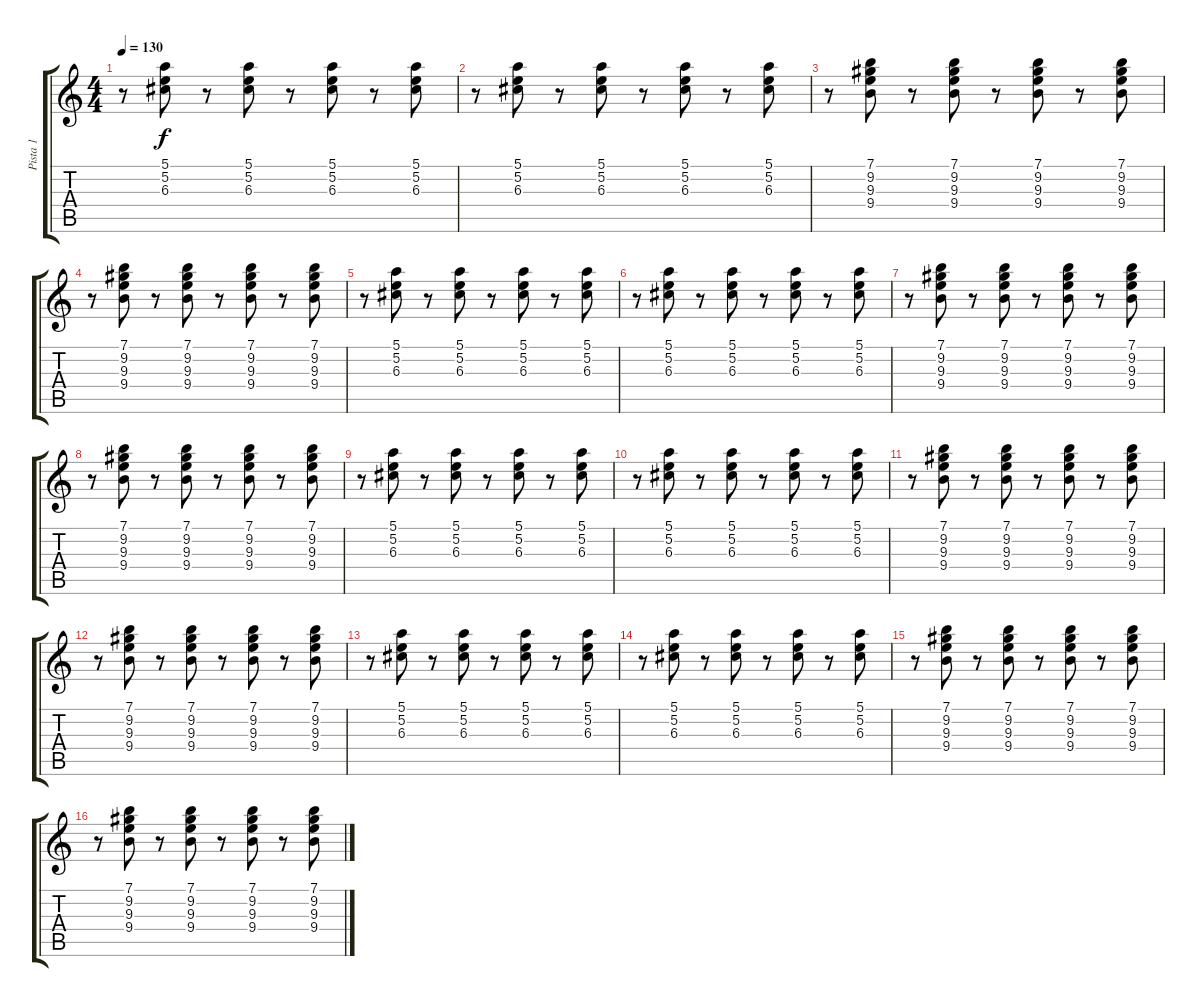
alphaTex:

\track ("Pista 1" "Pista 1") {instrument electricguitarjazz}
\staff {score tabs}
\tuning (E4 B3 G3 D3 A2 E2) {hide}
\ts (4 4)
\tempo 130
\clef g2
\ks c
r.8{dy f} (5.1 5.2 6.3).8 r.8 (5.1 5.2 6.3).8 r.8 (5.1 5.2 6.3).8 r.8 (5.1 5.2 6.3).8 |
r.8 (5.1 5.2 6.3).8 r.8 (5.1 5.2 6.3).8 r.8 (5.1 5.2 6.3).8 r.8 (5.1 5.2 6.3).8 |
r.8 (7.1 9.2 9.3 9.4).8 r.8 (7.1 9.2 9.3 9.4).8 r.8 (7.1 9.2 9.3 9.4).8 r.8 (7.1 9.2 9.3 9.4).8 |
r.8 (7.1 9.2 9.3 9.4).8 r.8 (7.1 9.2 9.3 9.4).8 r.8 (7.1 9.2 9.3 9.4).8 r.8 (7.1 9.2 9.3 9.4).8 |
r.8 (5.1 5.2 6.3).8 r.8 (5.1 5.2 6.3).8 r.8 (5.1 5.2 6.3).8 r.8 (5.1 5.2 6.3).8 |
r.8 (5.1 5.2 6.3).8 r.8 (5.1 5.2 6.3).8 r.8 (5.1 5.2 6.3).8 r.8 (5.1 5.2 6.3).8 |
r.8 (7.1 9.2 9.3 9.4).8 r.8 (7.1 9.2 9.3 9.4).8 r.8 (7.1 9.2 9.3 9.4).8 r.8 (7.1 9.2 9.3 9.4).8 |
r.8 (7.1 9.2 9.3 9.4).8 r.8 (7.1 9.2 9.3 9.4).8 r.8 (7.1 9.2 9.3 9.4).8 r.8 (7.1 9.2 9.3 9.4).8 |
r.8 (5.1 5.2 6.3).8 r.8 (5.1 5.2 6.3).8 r.8 (5.1 5.2 6.3).8 r.8 (5.1 5.2 6.3).8 |
r.8 (5.1 5.2 6.3).8 r.8 (5.1 5.2 6.3).8 r.8 (5.1 5.2 6.3).8 r.8 (5.1 5.2 6.3).8 |
r.8 (7.1 9.2 9.3 9.4).8 r.8 (7.1 9.2 9.3 9.4).8 r.8 (7.1 9.2 9.3 9.4).8 r.8 (7.1 9.2 9.3 9.4).8 |
r.8 (7.1 9.2 9.3 9.4).8 r.8 (7.1 9.2 9.3 9.4).8 r.8 (7.1 9.2 9.3 9.4).8 r.8 (7.1 9.2 9.3 9.4).8 |
r.8 (5.1 5.2 6.3).8 r.8 (5.1 5.2 6.3).8 r.8 (5.1 5.2 6.3).8 r.8 (5.1 5.2 6.3).8 |
r.8 (5.1 5.2 6.3).8 r.8 (5.1 5.2 6.3).8 r.8 (5.1 5.2 6.3).8 r.8 (5.1 5.2 6.3).8 |
r.8 (7.1 9.2 9.3 9.4).8 r.8 (7.1 9.2 9.3 9.4).8 r.8 (7.1 9.2 9.3 9.4).8 r.8 (7.1 9.2 9.3 9.4).8 |
r.8 (7.1 9.2 9.3 9.4).8 r.8 (7.1 9.2 9.3 9.4).8 r.8 (7.1 9.2 9.3 9.4).8 r.8 (7.1 9.2 9.3 9.4).8
